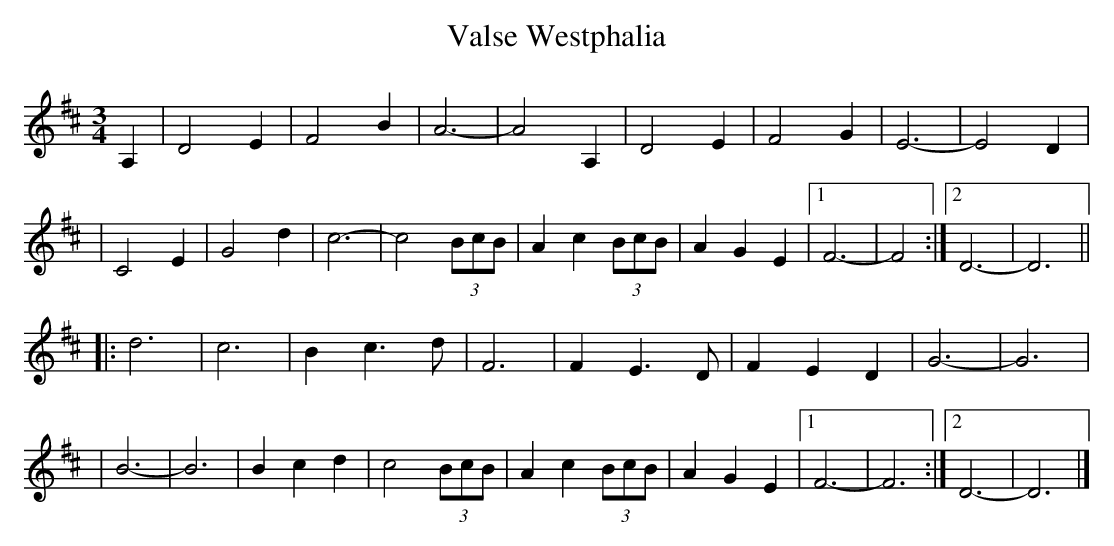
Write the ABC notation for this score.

X:1
T:Valse Westphalia
L:1/4
M:3/4
K:Dmaj
A, |\
D2E | F2B | A3- | A2A, | D2E | F2G | E3- | E2D |
| C2E | G2d | c3- | c2 (3B/c/B/ | Ac (3B/c/B/ | AGE |[1 F3- | F2 :|[2 D3- | D3 ||
|: d3 | c3 | Bc>d | F3 | F E>D | FED | G3- | G3 |
| B3- | B3 | Bcd | c2 (3B/c/B/ | Ac (3B/c/B/ | AGE |[1 F3- | F3 :|[2 D3- | D3 |]
